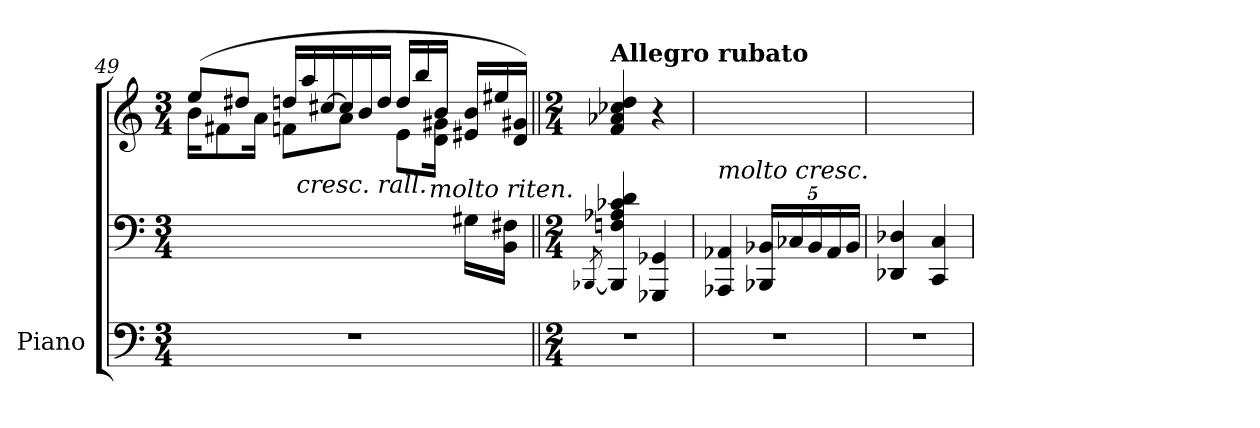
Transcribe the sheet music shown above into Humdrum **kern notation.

**kern	**kern	**kern
*part1	*part1	*part1
*staff3	*staff2	*staff1
*I"Piano	*	*
*I'Pno.	*	*
*clefF4	*clefF4	*clefG2
*k[]	*k[]	*k[]
*M3/4	*M3/4	*M3/4
=49	=49	=49
*	*	*^
2.r	12%7ryy	(>8ee/L	16b\KL
.	.	.	8f#X\
.	.	8dd#X/J	.
.	.	.	16a\Jk
*	*	*Xtuplet	*
.	.	24ddn/LL	8fn\L
!	!	!LO:TX:b:i:t=cresc. rall.	!
.	.	24aa/	.
.	.	[24cc#X/	.
.	.	24cc#/]	8a\J
.	.	24b/	.
.	.	24dd/JJ	.
.	.	24dd/LL	12e\L
.	.	24bb/	.
!	!LO:TX:a:i:t=molto riten.	!	!
.	24ryy	24b/JJ	24d\ 24g#X\Jk
.	16G#X\LL	24e#X/ 24b/LL	8ryy
.	.	24ee#X/	.
.	16BB\ 16F#X\JJ	.	.
.	.	24d/ 24g#X/JJ)	.
*	*	*v	*v
!!LO:PB:g=z
=50||	=50||	=50||
*M2/4	*M2/4	*M2/4
.	[8qBBB-X/	.
!	!	!LO:TX:a:B:t=Allegro rubato
2r	4BBB-/] 4Fn/ 4A-X/ 4c-X/ 4d/	4f/ 4a-X/ 4cc-X/ 4dd/
.	4GGG-X/ 4GG-X/	4r
=51	=51	=51
!	!LO:TX:a:i:t=molto cresc.	!
2r	4AAA-X/ 4AA-X/	2ryy
*	*Xbrackettup	*
.	20BBB-X/ 20BB-X/LL	.
.	20C-X/	.
.	20BB-/	.
.	20AA-/	.
.	20BB-/JJ	.
=52	=52	=52
2r	4DD-X/ 4D-X/	2ryy
.	4CC/ 4C/	.
=	=	=
*-	*-	*-
